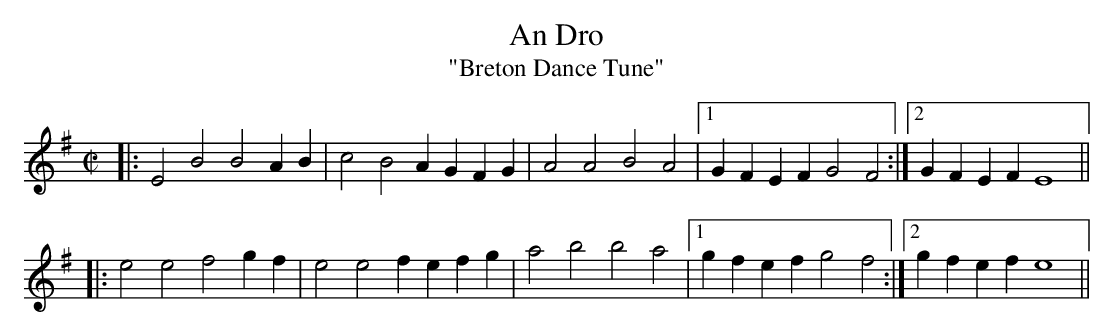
X:1
T:An Dro
T:"Breton Dance Tune"
L:1/4
M:C|
K:Em
|: E2B2 B2 AB | c2B2 AGFG | A2A2 B2A2 |1 GFEF G2F2 :|2 GFEF E4 ||
|: e2e2 f2 gf | e2e2 fefg | a2b2 b2a2 |1 gfef g2f2 :|2 gfef e4 ||
